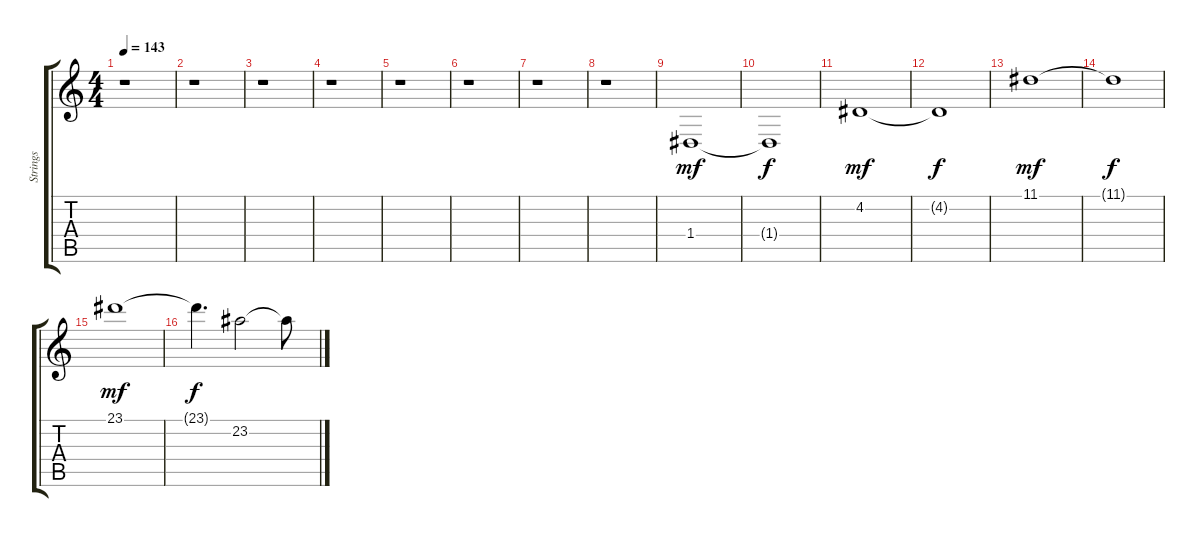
\track ("Strings" "Strings") {instrument stringensemble1}
\staff {score tabs}
\tuning (E4 B3 G3 D3 A2 E2) {hide}
\ts (4 4)
\tempo 143
\clef g2
\ks c
r.1{dy f} |
r.1 |
r.1 |
r.1 |
r.1 |
r.1 |
r.1 |
r.1 |
1.4.1{dy mf volume 8} |
1.4{t}.1{dy f} |
4.2.1{dy mf} |
4.2{t}.1{dy f} |
11.1.1{dy mf} |
11.1{t}.1{dy f} |
23.1.1{dy mf} |
23.1{t}.4{d dy f} 23.2.2 23.2{t}.8
